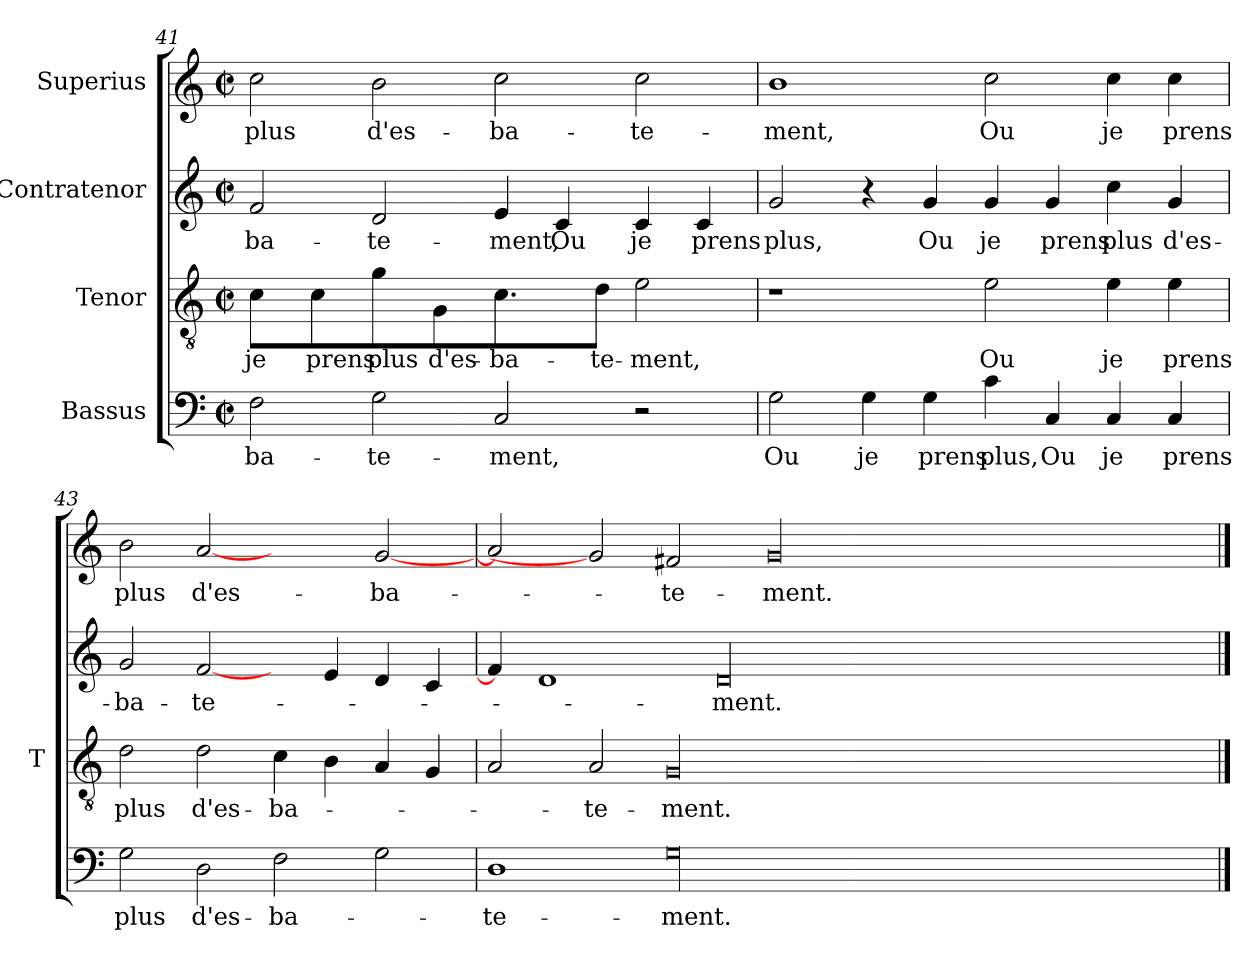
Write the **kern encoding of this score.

**kern	**text	**kern	**text	**kern	**text	**kern	**text
*part4	*part4	*part3	*part3	*part2	*part2	*part1	*part1
*staff4	*staff4	*staff3	*staff3	*staff2	*staff2	*staff1	*staff1
*I"Bassus	*	*I"Tenor	*	*I"Contratenor	*	*I"Superius	*
*	*	*I'T	*	*	*	*	*
*clefF4	*	*clefGv2	*	*clefG2	*	*clefG2	*
*k[]	*	*k[]	*	*k[]	*	*k[]	*
*C:	*	*C:	*	*C:	*	*C:	*
*M2/2	*	*M2/2	*	*M2/2	*	*M2/2	*
*met(c|)	*	*met(c|)	*	*met(c|)	*	*met(c|)	*
=41	=41	=41	=41	=41	=41	=41	=41
2F	ba-	4c	-je	2f	ba-	2cc	-plus
.	.	4c	-prens	.	.	.	.
2G	te-	4g	-plus	2d	te-	2b	d'es-
.	.	4G	d'es-	.	.	.	.
2C	-ment,	4.c	ba-	4e	-ment,	2cc	ba-
.	.	.	.	4c	-Ou	.	.
.	.	8dJ	te-	.	.	.	.
2r	.	2e	-ment,	4c	-je	2cc	te-
.	.	.	.	4c	-prens	.	.
!!LO:LB:g=z
=42	=42	=42	=42	=42	=42	=42	=42
2G	-Ou	1r	.	2g	-plus,	1b	-ment,
4G	-je	.	.	4r	.	.	.
4G	-prens	.	.	4g	-Ou	.	.
4c	-plus,	2e	-Ou	4g	-je	2cc	-Ou
4C	-Ou	.	.	4g	-prens	.	.
4C	-je	4e	-je	4cc	-plus	4cc	-je
4C	-prens	4e	-prens	4g	d'es-	4cc	-prens
=43	=43	=43	=43	=43	=43	=43	=43
2G	-plus	2d	-plus	2g	ba-	2b	-plus
2D	d'es-	2d	d'es-	[2f	te-	[2a	d'es-
2F	ba-	4c	ba-	4ryy	.	2ryy	.
.	.	4B	.	4e	.	.	.
2G	.	4A	.	4d	.	[2g	ba-
.	.	4G	.	4c	.	.	.
=44	=44	=44	=44	=44	=44	=44	=44
1D	te-	2A	.	4f]	.	2a]	.
.	.	.	.	1d	.	.	.
.	.	2A	te-	.	.	2g]	.
00G	-ment.	00G	-ment.	.	.	2f#X	te-
.	.	.	.	00d	-ment.	.	.
.	.	.	.	.	.	00g	-ment.
2ryy	.	2ryy	.	.	.	.	.
.	.	.	.	2ryy	.	.	.
2ryy	.	2ryy	.	.	.	2ryy	.
.	.	.	.	4ryy	.	.	.
==	==	==	==	==	==	==	==
*-	*-	*-	*-	*-	*-	*-	*-
